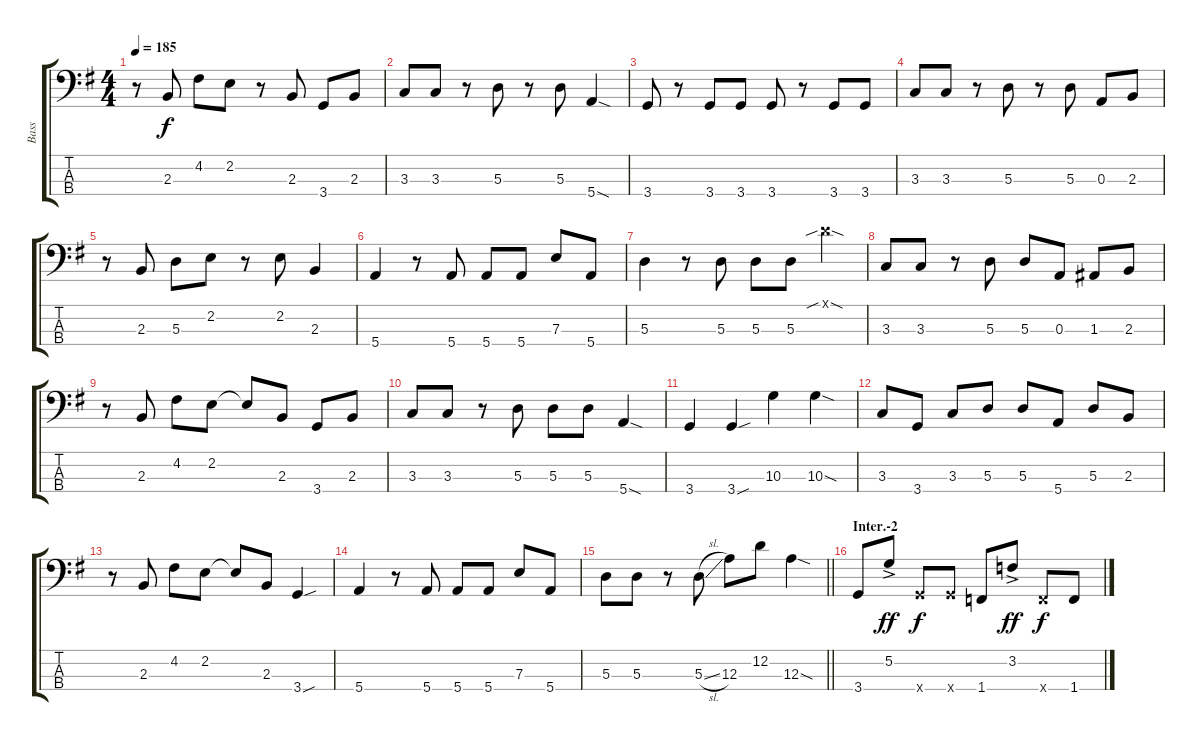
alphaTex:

\track ("Bass" "Bass") {instrument electricbassfinger}
\staff {score tabs}
\tuning (G2 D2 A1 E1) {hide}
\ts (4 4)
\tempo 185
\clef f4
\ks g
r.8{dy f} 2.3.8 4.2.8 2.2.8 r.8 2.3.8 3.4.8 2.3.8 |
3.3.8 3.3.8 r.8 5.3.8 r.8 5.3.8 5.4{sod}.4 |
3.4.8 r.8 3.4.8 3.4.8 3.4.8 r.8 3.4.8 3.4.8 |
3.3.8 3.3.8 r.8 5.3.8 r.8 5.3.8 0.3.8 2.3.8 |
r.8 2.3.8 5.3.8 2.2.8 r.8 2.2.8 2.3.4 |
5.4.4 r.8 5.4.8 5.4.8 5.4.8 7.3.8 5.4.8 |
5.3.4 r.8 5.3.8 5.3.8 5.3.8 7.1{sib sod x}.4 |
3.3.8 3.3.8 r.8 5.3.8 5.3.8 0.3.8 1.3.8 2.3.8 |
r.8 2.3.8 4.2.8 2.2.8 2.2{t}.8 2.3.8 3.4.8 2.3.8 |
3.3.8 3.3.8 r.8 5.3.8 5.3.8 5.3.8 5.4{sod}.4 |
3.4.4 3.4{sou}.4 10.3.4 10.3{sod}.4 |
3.3.8 3.4.8 3.3.8 5.3.8 5.3.8 5.4.8 5.3.8 2.3.8 |
r.8 2.3.8 4.2.8 2.2.8 2.2{t}.8 2.3.8 3.4{sou}.4 |
5.4.4 r.8 5.4.8 5.4.8 5.4.8 7.3.8 5.4.8 |
\barLineRight lightlight
5.3.8 5.3.8 r.8 5.3{sl}.8 12.3.8 12.2.8 12.3{sod}.4 |
\section ("" "Inter.-2")
3.4.8 5.2{ac}.8{dy ff} 3.4{x}.8{dy f} 3.4{x}.8 1.4.8 3.2{ac}.8{dy ff} 1.4{x}.8{dy f} 1.4{sl}.8
